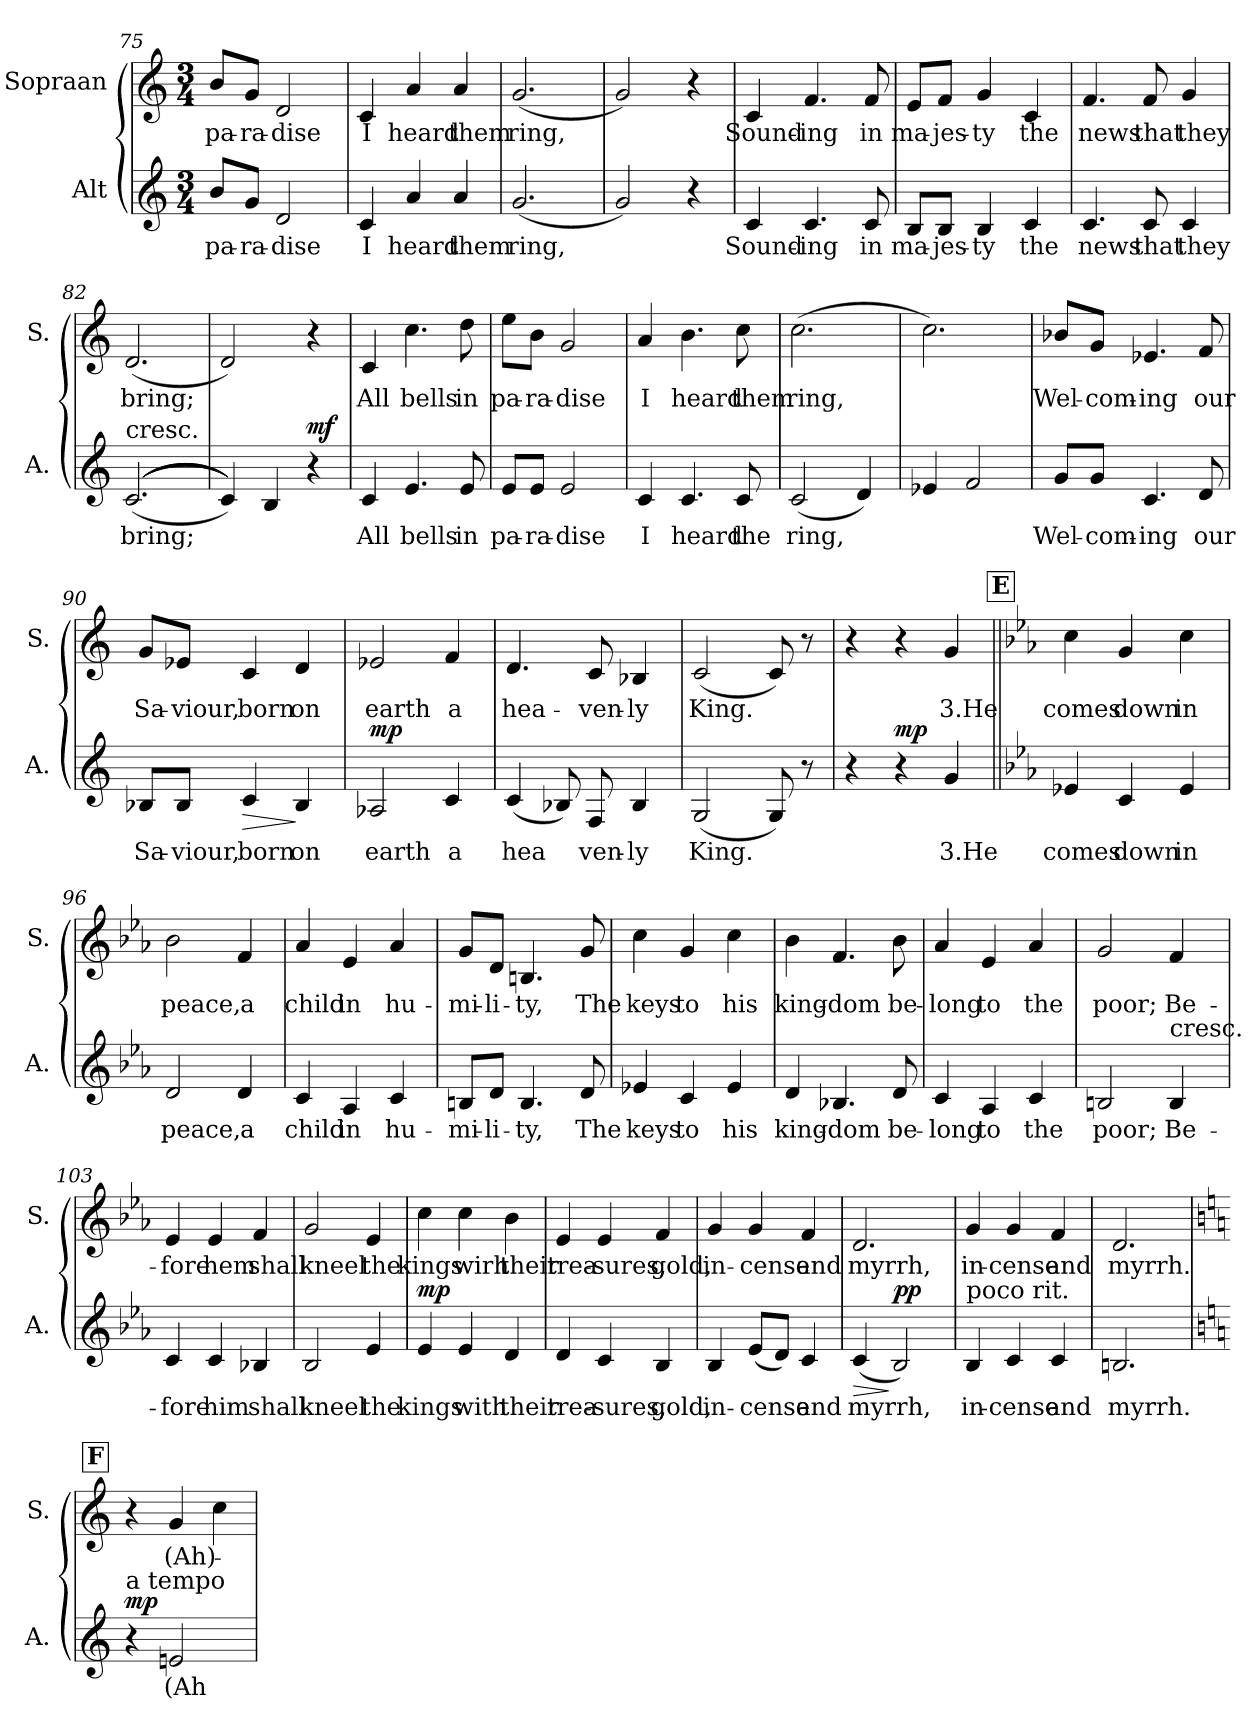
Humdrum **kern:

**kern	**text	**dynam	**kern	**text
*part2	*part2	*part2	*part1	*part1
*staff2	*staff2	*staff2	*staff1	*staff1
*I"Alt	*	*	*I"Sopraan	*
*I'A.	*	*	*I'S.	*
*clefG2	*	*	*clefG2	*
*k[]	*	*	*k[]	*
*M3/4	*	*	*M3/4	*
=75	=75	=75	=75	=75
8b/L	pa-	.	8b/L	pa-
8g/J	-ra-	.	8g/J	-ra-
2d/	-dise	.	2d/	-dise
=76	=76	=76	=76	=76
4c/	I	.	4c/	I
4a/	heard	.	4a/	heard
4a/	them	.	4a/	them
=77	=77	=77	=77	=77
(2.g/	ring,	.	(2.g/	ring,
=78	=78	=78	=78	=78
2g/)	.	.	2g/)	.
4r	.	.	4r	.
=79	=79	=79	=79	=79
4c/	Sound-	.	4c/	Sound-
4.c/	-ing	.	4.f/	-ing
8c/	in	.	8f/	in
!!LO:LB:g=z
=80	=80	=80	=80	=80
8B/L	ma-	.	8e/L	ma-
8B/J	-jes-	.	8f/J	-jes-
4B/	-ty	.	4g/	-ty
4c/	the	.	4c/	the
=81	=81	=81	=81	=81
4.c/	news	.	4.f/	news
8c/	that	.	8f/	that
4c/	they	.	4g/	they
=82	=82	=82	=82	=82
!LO:TX:a:t=cresc.	!	!	!	!
(((((2.c/	bring;	.	(2.d/	bring;
=83	=83	=83	=83	=83
((4c/)))))	.	.	2d/)	.
4B/	.	.	.	.
!	!	!LO:DY:a	!	!
4r	.	mf	4r	.
=84	=84	=84	=84	=84
4c/	All	.	4c/	All
4.e/	bells	.	4.cc\	bells
8e/	in	.	8dd\	in
=85	=85	=85	=85	=85
8e/L	pa-	.	8ee\L	pa-
8e/J	-ra-	.	8b\J	-ra-
2e/	-dise	.	2g/	-dise
!!LO:LB:g=z
=86	=86	=86	=86	=86
4c/	I	.	4a/	I
4.c/	heard	.	4.b\	heard
8c/	the	.	8cc\	them
=87	=87	=87	=87	=87
(2c/	ring,	.	(2.cc\	ring,
4d/)	.	.	.	.
=88	=88	=88	=88	=88
4e-X/	.	.	2.cc\)	.
2f/	.	.	.	.
=89	=89	=89	=89	=89
8g/L	Wel-	.	8b-X/L	Wel-
8g/J	-com-	.	8g/J	-com-
4.c/	-ing	.	4.e-X/	-ing
8d/	our	.	8f/	our
=90	=90	=90	=90	=90
8B-X/L	Sa-	.	8g/L	Sa-
8B-/J	-viour,	.	8e-X/J	-viour,
!	!	!LO:HP:b	!	!
4c/	born	>	4c/	born
4B-/	on	]	4d/	on
=91	=91	=91	=91	=91
!	!	!LO:DY:a	!	!
2A-X/	earth	mp	2e-X/	earth
4c/	a	.	4f/	a
!!LO:LB:g=z
=92	=92	=92	=92	=92
(4c/	hea	.	4.d/	hea-
8B-X/)	.	.	.	.
8F/	ven-	.	8c/	-ven-
4B-/	-ly	.	4B-X/	-ly
=93	=93	=93	=93	=93
(2G/	King.	.	(2c/	King.
8G/)	.	.	8c/)	.
8r	.	.	8r	.
=94	=94	=94	=94	=94
4r	.	.	4r	.
!	!	!LO:DY:a	!	!
4r	.	mp	4r	.
4g/	3.He	.	4g/	3.He
!!LO:REH:place=s1:a:B:fs=14:t=E
=95||	=95||	=95||	=95||	=95||
*k[b-e-a-]	*	*	*k[b-e-a-]	*
4e-X/	comes	.	4cc\	comes
4c/	down	.	4g/	down
4e-/	in	.	4cc\	in
=96	=96	=96	=96	=96
2d/	peace,	.	2b-\	peace,
4d/	a	.	4f/	a
!!LO:PB:g=z
=97	=97	=97	=97	=97
4c/	child	.	4a-/	child
4A-/	in	.	4e-/	in
4c/	hu-	.	4a-/	hu-
=98	=98	=98	=98	=98
8Bn/L	-mi-	.	8g/L	-mi-
8d/J	-li-	.	8d/J	-li-
4.B/	-ty,	.	4.Bn/	-ty,
8d/	The	.	8g/	The
=99	=99	=99	=99	=99
4e-X/	keys	.	4cc\	keys
4c/	to	.	4g/	to
4e-/	his	.	4cc\	his
=100	=100	=100	=100	=100
4d/	king-	.	4b-\	king-
4.B-X/	-dom	.	4.f/	-dom
8d/	be-	.	8b-\	be-
=101	=101	=101	=101	=101
4c/	-long	.	4a-/	-long
4A-/	to	.	4e-/	to
4c/	the	.	4a-/	the
=102	=102	=102	=102	=102
2Bn/	poor;	.	2g/	poor;
!LO:TX:a:t=cresc.	!	!	!	!
4B/	Be-	.	4f/	Be-
!!LO:LB:g=z
=103	=103	=103	=103	=103
4c/	-fore	.	4e-/	-fore
4c/	him	.	4e-/	hem
4B-X/	shall	.	4f/	shall
=104	=104	=104	=104	=104
2B-/	kneel	.	2g/	kneel
4e-/	the	.	4e-/	the
=105	=105	=105	=105	=105
!	!	!LO:DY:a	!	!
4e-/	kings	mp	4cc\	kings
4e-/	with	.	4cc\	wirh
4d/	their	.	4b-\	their
=106	=106	=106	=106	=106
4d/	trea-	.	4e-/	trea-
4c/	-sures,	.	4e-/	-sures,
4B-/	gold,	.	4f/	gold,
=107	=107	=107	=107	=107
4B-/	in-	.	4g/	in-
(8e-/L	-cense	.	4g/	-cense
8d/J)	.	.	.	.
4c/	and	.	4f/	and
!!LO:LB:g=z
=108	=108	=108	=108	=108
!	!	!LO:HP:b	!	!
(4c/	myrrh,	>	2.d/	myrrh,
!	!	!LO:DY:n=1:a	!	!
2B-/)	.	] pp	.	.
=109	=109	=109	=109	=109
!LO:TX:a:t=poco rit.	!	!	!	!
4B-/	in-	.	4g/	in-
4c/	-cense	.	4g/	-cense
4c/	and	.	4f/	and
=110	=110	=110	=110	=110
2.Bn/	myrrh.	.	2.d/	myrrh.
!!LO:REH:place=s1:a:B:fs=14:t=F
=111	=111	=111	=111	=111
*k[]	*	*	*k[]	*
!LO:TX:a:t=a tempo	!	!	!	!
!	!	!LO:DY:a	!	!
4r	.	mp	4r	.
2en/	(Ah-	.	4g/	(Ah)-
.	.	.	4cc\	.
=	=	=	=	=
*-	*-	*-	*-	*-
